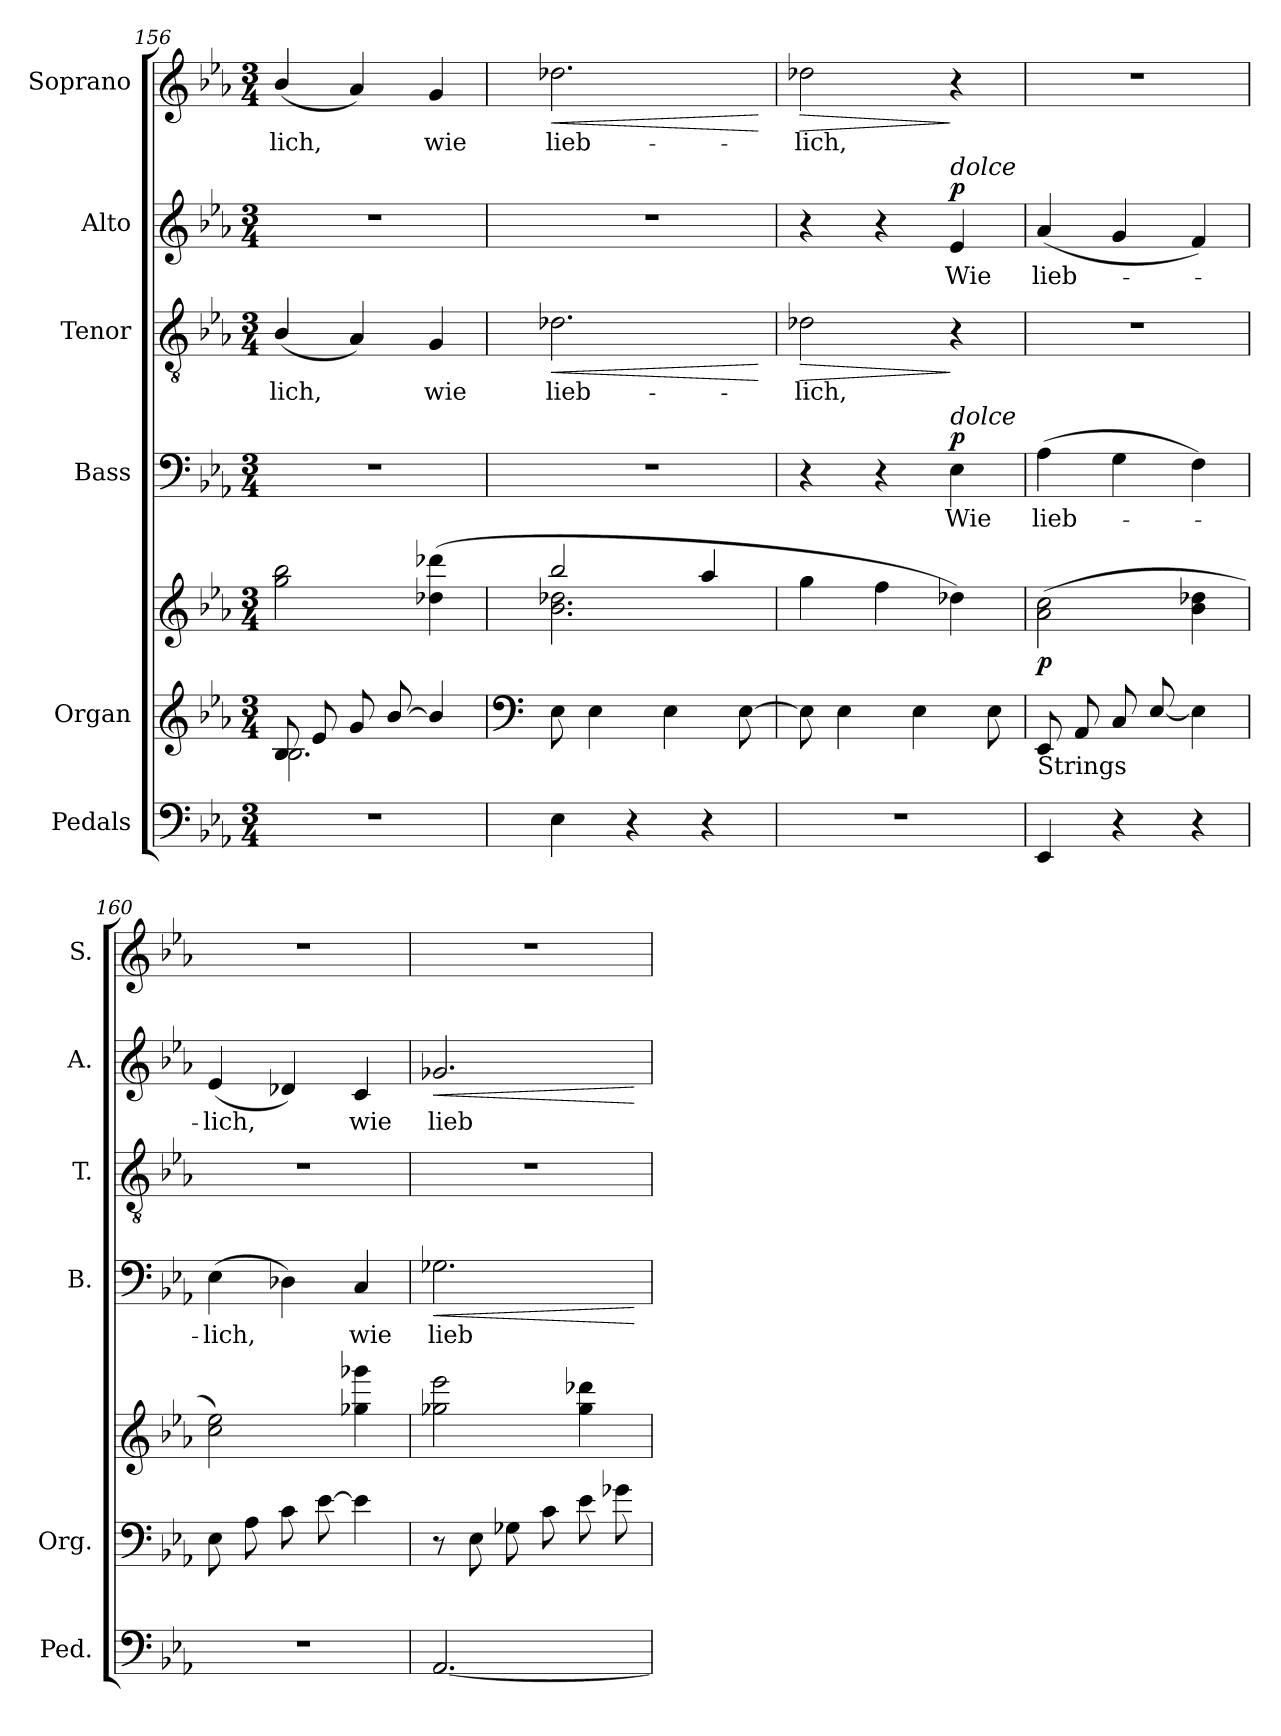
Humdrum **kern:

**kern	**kern	**kern	**dynam	**kern	**text	**dynam	**kern	**text	**dynam	**kern	**text	**dynam	**kern	**text	**dynam
*part6	*part5	*part5	*part5	*part4	*part4	*part4	*part3	*part3	*part3	*part2	*part2	*part2	*part1	*part1	*part1
*staff7	*staff6	*staff5	*staff5/6	*staff4	*staff4	*staff4	*staff3	*staff3	*staff3	*staff2	*staff2	*staff2	*staff1	*staff1	*staff1
*I"Pedals	*I"Organ	*	*	*I"Bass	*	*	*I"Tenor	*	*	*I"Alto	*	*	*I"Soprano	*	*
*I'Ped.	*I'Org.	*	*	*I'B.	*	*	*I'T.	*	*	*I'A.	*	*	*I'S.	*	*
*clefF4	*clefG2	*clefG2	*	*clefF4	*	*	*clefGv2	*	*	*clefG2	*	*	*clefG2	*	*
*	*	*	*	*	*	*	*ITrd7c12	*	*	*	*	*	*	*	*
*k[b-e-a-]	*k[b-e-a-]	*k[b-e-a-]	*	*k[b-e-a-]	*	*	*k[b-e-a-]	*	*	*k[b-e-a-]	*	*	*k[b-e-a-]	*	*
*E-:	*E-:	*E-:	*	*E-:	*	*	*E-:	*	*	*E-:	*	*	*E-:	*	*
*M3/4	*M3/4	*M3/4	*	*M3/4	*	*	*M3/4	*	*	*M3/4	*	*	*M3/4	*	*
=156	=156	=156	=156	=156	=156	=156	=156	=156	=156	=156	=156	=156	=156	=156	=156
!LO:N:vis=1	!	!	!	!LO:N:vis=1	!	!	!	!	!	!	!	!	!	!	!
*	*^	*	*	*	*	*	*	*	*	*	*	*	*	*	*
!	!	!	!	!	!	!	!	!	!LO:LY:b:color=#000000	!	!LO:N:vis=1	!	!	!	!	!
!	!	!	!	!	!	!	!	!	!	!	!	!	!	!	!LO:LY:b:color=#000000	!
2.r	8B-i/	2.B-i\	2ggi\ 2bb-i	.	2.r	.	.	(4BB-i/	-lich,	.	2.r	.	.	(4b-i/	-lich,	.
.	8e-i/	.	.	.	.	.	.	.	.	.	.	.	.	.	.	.
.	8gi/	.	.	.	.	.	.	4AA-i/)	.	.	.	.	.	4a-i/)	.	.
.	[8b-i/	.	.	.	.	.	.	.	.	.	.	.	.	.	.	.
!	!	!	!	!	!	!	!	!	!LO:LY:b:color=#000000	!	!	!	!	!	!	!
!	!	!	!	!	!	!	!	!	!	!	!	!	!	!	!LO:LY:b:color=#000000	!
.	4b-i/]	.	(4dd-Xi\ 4ddd-Xi	.	.	.	.	4GGi/	wie	.	.	.	.	4gi/	wie	.
*	*v	*v	*	*	*	*	*	*	*	*	*	*	*	*	*	*
=157	=157	=157	=157	=157	=157	=157	=157	=157	=157	=157	=157	=157	=157	=157	=157
*	*clefF4	*	*	*	*	*	*	*	*	*	*	*	*	*	*
*	*	*^	*	*	*	*	*	*	*	*	*	*	*	*	*
!	!	!	!	!	!LO:N:vis=1	!	!	!	!	!	!	!	!	!	!	!
!	!	!	!	!	!	!	!	!	!LO:LY:b:color=#000000	!LO:HP:b	!LO:N:vis=1	!	!	!	!	!
!	!	!	!	!	!	!	!	!	!	!	!	!	!	!	!LO:LY:b:color=#000000	!LO:HP:b
4E-i\	8E-i\	2bb-i/	2.b-i\ 2.dd-Xi	.	2.r	.	.	2.D-Xi\	lieb-	<	2.r	.	.	2.dd-Xi\	lieb-	<
.	4E-i\	.	.	.	.	.	.	.	.	.	.	.	.	.	.	.
4r	.	.	.	.	.	.	.	.	.	.	.	.	.	.	.	.
.	4E-i\	.	.	.	.	.	.	.	.	.	.	.	.	.	.	.
4r	.	4aa-i/	.	.	.	.	.	.	.	.	.	.	.	.	.	.
.	[8E-i\	.	.	.	.	.	.	.	.	.	.	.	.	.	.	.
*	*	*v	*v	*	*	*	*	*	*	*	*	*	*	*	*	*
.	.	.	.	.	.	.	.	.	[	.	.	.	.	.	[
=158	=158	=158	=158	=158	=158	=158	=158	=158	=158	=158	=158	=158	=158	=158	=158
!LO:N:vis=1	!	!	!	!	!	!	!	!	!	!	!	!	!	!	!
!	!	!	!	!	!	!	!	!LO:LY:b:color=#000000	!LO:HP:b	!	!	!	!	!	!
!	!	!	!	!	!	!	!	!	!	!	!	!	!	!LO:LY:b:color=#000000	!LO:HP:b
2.r	8E-i\]	4ggi\	.	4r	.	.	2D-Xi\	-lich,	>	4r	.	.	2dd-Xi\	-lich,	>
.	4E-i\	.	.	.	.	.	.	.	.	.	.	.	.	.	.
.	.	4ffi\	.	4r	.	.	.	.	.	4r	.	.	.	.	.
.	4E-i\	.	.	.	.	.	.	.	.	.	.	.	.	.	.
!	!	!	!	!	!LO:LY:b:color=#000000	!	!	!	!	!	!	!	!	!	!
!	!	!	!	!	!	!	!	!	!	!LO:TX:a:i:t=dolce	!	!	!	!	!
!	!	!	!	!LO:TX:a:i:t=dolce	!	!	!	!	!	!	!	!	!	!	!
!	!	!	!	!	!	!	!	!	!	!	!LO:LY:b:color=#000000	!	!	!	!
.	.	4dd-Xi\)	.	4E-i\	Wie	p	4r	.	]	4e-i/	Wie	p	4r	.	]
.	8E-i\	.	.	.	.	.	.	.	.	.	.	.	.	.	.
=159	=159	=159	=159	=159	=159	=159	=159	=159	=159	=159	=159	=159	=159	=159	=159
!	!	!	!	!	!LO:LY:b:color=#000000	!	!LO:N:vis=1	!	!	!	!	!	!	!	!
!	!LO:TX:b:t=Strings	!	!	!	!	!	!	!	!	!	!	!	!	!	!
!	!	!	!	!	!	!	!	!	!	!	!LO:LY:b:color=#000000	!	!LO:N:vis=1	!	!
4EE-i/	8EE-i/	(2a-i\ 2cci	p	(4A-i\	lieb-	.	2.r	.	.	(4a-i/	lieb-	.	2.r	.	.
.	8AA-i/	.	.	.	.	.	.	.	.	.	.	.	.	.	.
4r	8Ci/	.	.	4Gi\	.	.	.	.	.	4gi/	.	.	.	.	.
.	[8E-i/	.	.	.	.	.	.	.	.	.	.	.	.	.	.
4r	4E-i\]	4b-i\ 4dd-Xi	.	4Fi\)	.	.	.	.	.	4fi/)	.	.	.	.	.
=160	=160	=160	=160	=160	=160	=160	=160	=160	=160	=160	=160	=160	=160	=160	=160
!LO:N:vis=1	!	!	!	!	!	!	!	!	!	!	!	!	!	!	!
!	!	!	!	!	!LO:LY:b:color=#000000	!	!LO:N:vis=1	!	!	!	!	!	!	!	!
!	!	!	!	!	!	!	!	!	!	!	!LO:LY:b:color=#000000	!	!LO:N:vis=1	!	!
2.r	8E-i\	2cci\ 2ee-i)	.	(4E-i\	-lich,	.	2.r	.	.	(4e-i/	-lich,	.	2.r	.	.
.	8A-i\	.	.	.	.	.	.	.	.	.	.	.	.	.	.
.	8ci\	.	.	4D-Xi\)	.	.	.	.	.	4d-Xi/)	.	.	.	.	.
.	[8e-i\	.	.	.	.	.	.	.	.	.	.	.	.	.	.
!	!	!	!	!	!LO:LY:b:color=#000000	!	!	!	!	!	!	!	!	!	!
!	!	!	!	!	!	!	!	!	!	!	!LO:LY:b:color=#000000	!	!	!	!
.	4e-i\]	4gg-Xi\ 4ggg-Xi	.	4Ci/	wie	.	.	.	.	4ci/	wie	.	.	.	.
=161	=161	=161	=161	=161	=161	=161	=161	=161	=161	=161	=161	=161	=161	=161	=161
!	!	!	!	!	!LO:LY:b:color=#000000	!LO:HP:b	!LO:N:vis=1	!	!	!	!	!	!	!	!
!	!	!	!	!	!	!	!	!	!	!	!LO:LY:b:color=#000000	!LO:HP:b	!LO:N:vis=1	!	!
[2.AA-i/	8r	2gg-Xi\ 2eee-i	.	2.G-Xi\	lieb-	<	2.r	.	.	2.g-Xi/	lieb-	<	2.r	.	.
.	8E-i\	.	.	.	.	.	.	.	.	.	.	.	.	.	.
.	8G-Xi\	.	.	.	.	.	.	.	.	.	.	.	.	.	.
.	8ci\	.	.	.	.	.	.	.	.	.	.	.	.	.	.
.	8e-i\	4gg-i\ 4ddd-Xi	.	.	.	.	.	.	.	.	.	.	.	.	.
.	8g-Xi\	.	.	.	.	.	.	.	.	.	.	.	.	.	.
.	.	.	.	.	.	[	.	.	.	.	.	[	.	.	.
=	=	=	=	=	=	=	=	=	=	=	=	=	=	=	=
*-	*-	*-	*-	*-	*-	*-	*-	*-	*-	*-	*-	*-	*-	*-	*-
